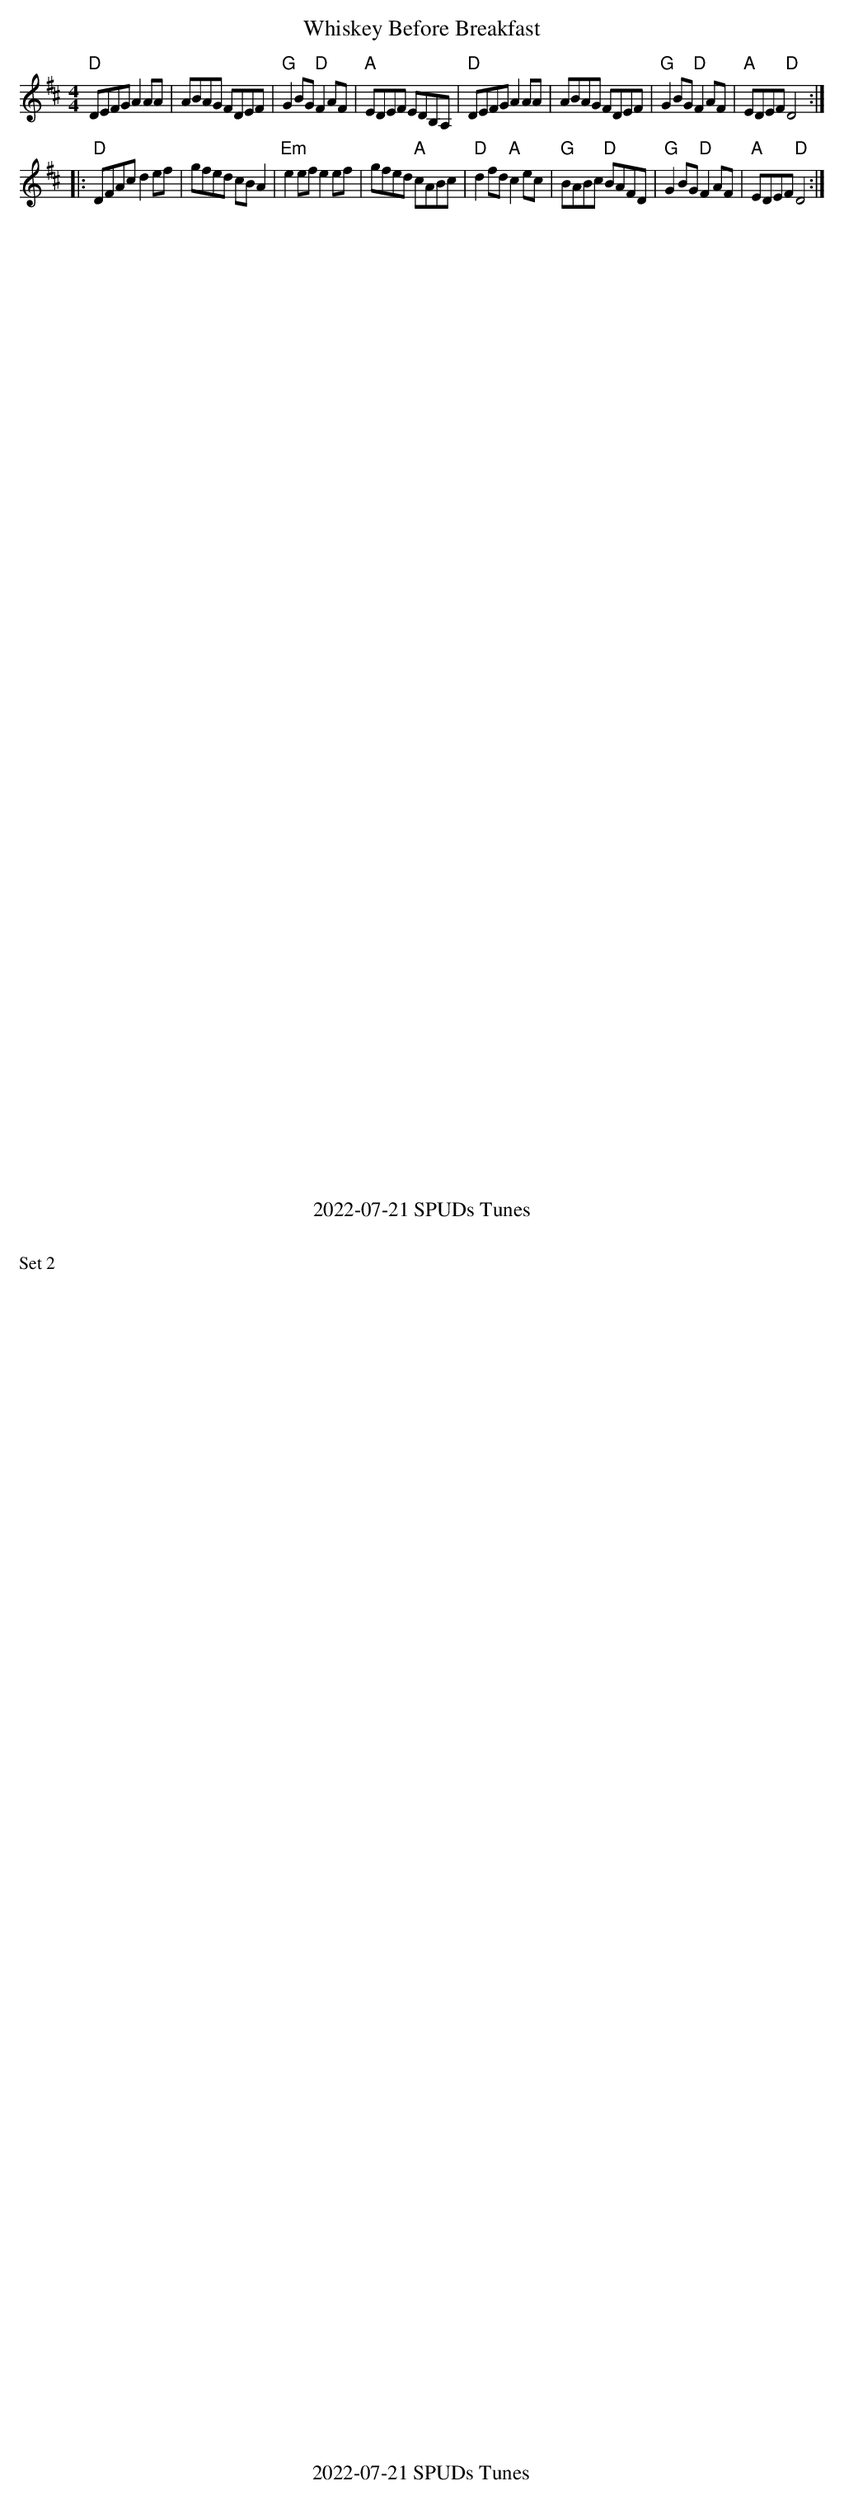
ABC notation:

X:1
T: Whiskey Before Breakfast
M: 4/4
K: D
"D"DEFG A2 AA | ABAG FDEF |"G" G2 BG"D" F2 AF | "A"EDEF EDB,A, |\
"D"DEFG A2 AA | ABAG FDEF |"G" G2 BG"D" F2 AF | "A"EDEF "D"D4  :|
|:"D"DFAcd2ef | gfed cBA2 | "Em"e2efe2ef | gfed "A"cABc |\
"D"d2 fd "A"c2 ec | "G"BABc "D"BAFD |"G" G2 BG "D"F2 AF | "A"EDEF "D"D4 :|
